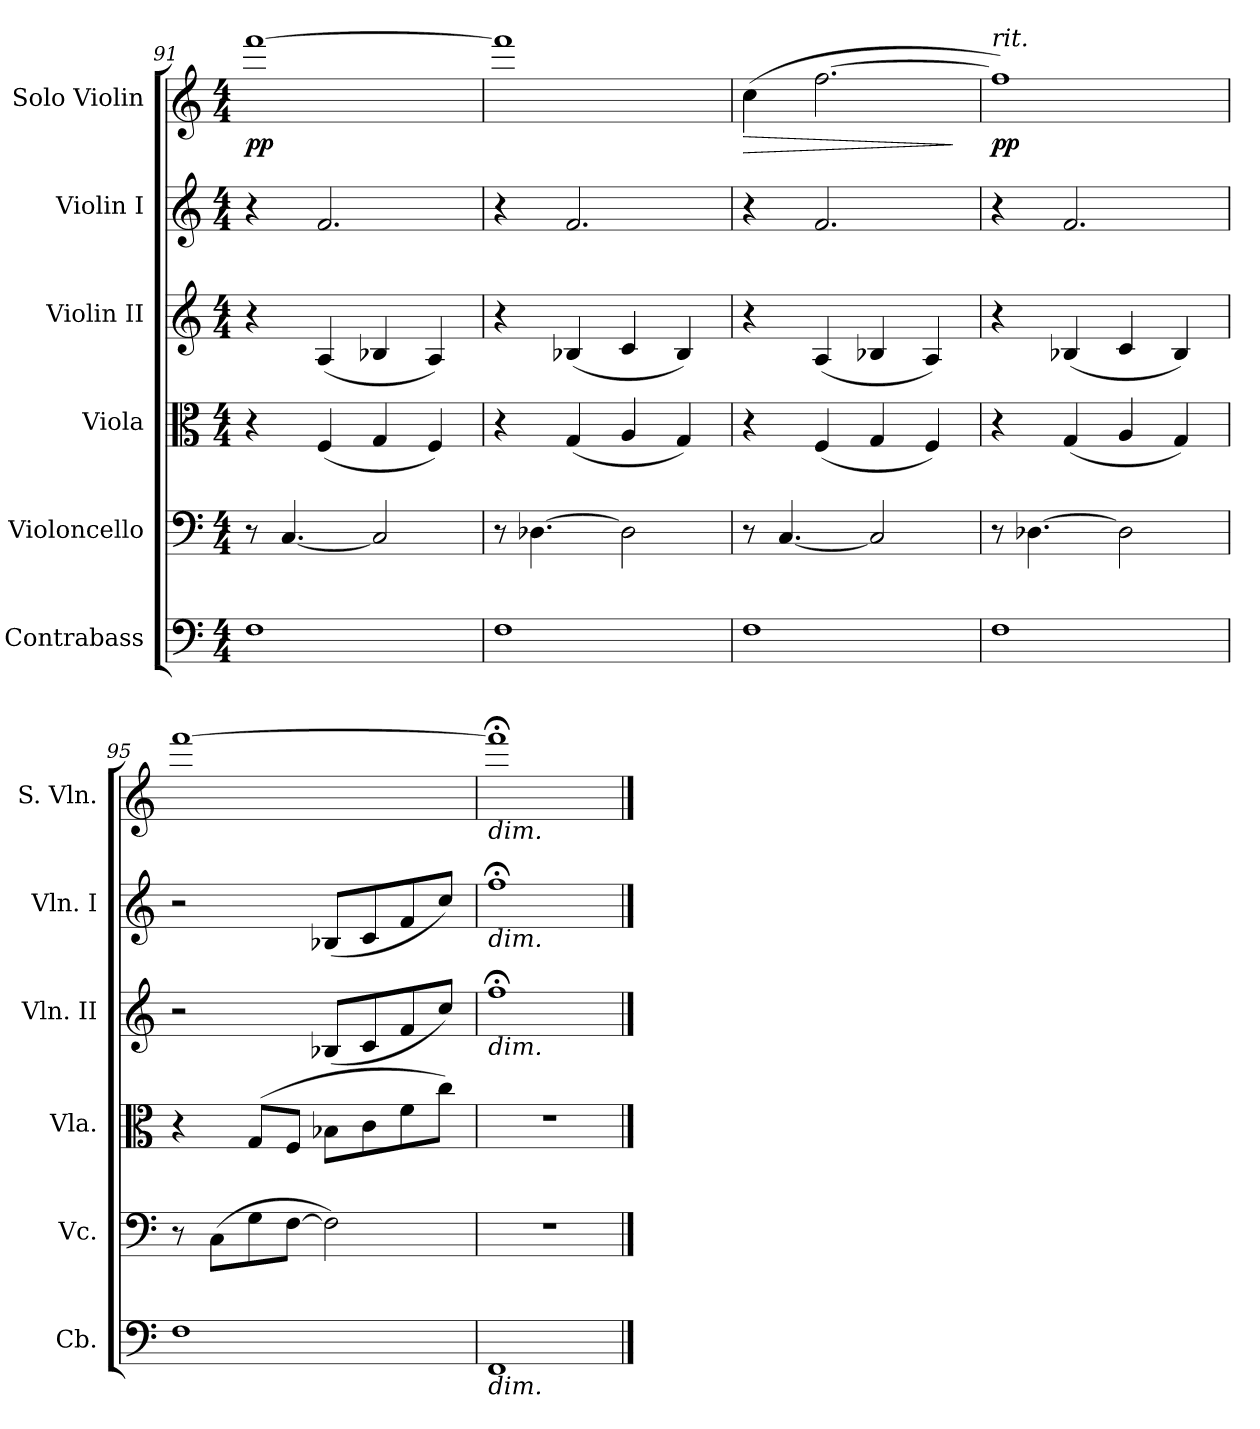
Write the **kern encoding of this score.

**kern	**kern	**kern	**kern	**kern	**kern	**dynam
*part6	*part5	*part4	*part3	*part2	*part1	*part1
*staff6	*staff5	*staff4	*staff3	*staff2	*staff1	*staff1
*I"Contrabass	*I"Violoncello	*I"Viola	*I"Violin II	*I"Violin I	*I"Solo Violin	*
*I'Cb.	*I'Vc.	*I'Vla.	*I'Vln. II	*I'Vln. I	*I'S. Vln.	*
!!LO:LB:g=z
*clefF4	*clefF4	*clefC3	*clefG2	*clefG2	*clefG2	*
*ITrd7c12	*	*	*	*	*	*
*k[]	*k[]	*k[]	*k[]	*k[]	*k[]	*
*M4/4	*M4/4	*M4/4	*M4/4	*M4/4	*M4/4	*
=91	=91	=91	=91	=91	=91	=91
!	!	!	!	!	!	!LO:DY:b
1FF	8r	4r	4r	4r	[1fff	pp
.	[4.C/	.	.	.	.	.
.	.	(<4F/	(<4A/	2.f/	.	.
.	2C/]	4G/	4B-X/	.	.	.
.	.	4F/)	4A/)	.	.	.
=92	=92	=92	=92	=92	=92	=92
1FF	8r	4r	4r	4r	1fff]	.
.	[4.D-X\	.	.	.	.	.
.	.	(<4G/	(<4B-X/	2.f/	.	.
.	2D-\]	4A/	4c/	.	.	.
.	.	4G/)	4B-/)	.	.	.
=93	=93	=93	=93	=93	=93	=93
!	!	!	!	!	!	!LO:HP:b
1FF	8r	4r	4r	4r	(>4cc\	>
.	[4.C/	.	.	.	.	.
.	.	(<4F/	(<4A/	2.f/	[2.ff\	.
.	2C/]	4G/	4B-X/	.	.	.
.	.	4F/)	4A/)	.	.	.
.	.	.	.	.	.	]
=94	=94	=94	=94	=94	=94	=94
!	!	!	!	!	!LO:TX:a:i:t=rit.	!
!	!	!	!	!	!	!LO:DY:b
1FF	8r	4r	4r	4r	1ff])	pp
.	[4.D-X\	.	.	.	.	.
.	.	(<4G/	(<4B-X/	2.f/	.	.
.	2D-\]	4A/	4c/	.	.	.
.	.	4G/)	4B-/)	.	.	.
=95	=95	=95	=95	=95	=95	=95
1FF	8r	4r	2r	2r	[1fff	.
.	(>8C\L	.	.	.	.	.
.	8G\	(>8G/L	.	.	.	.
.	[8F\J	8F/J	.	.	.	.
.	2F\])	8B-X\L	(<8B-X/L	(<8B-X/L	.	.
.	.	8c\	8c/	8c/	.	.
.	.	8f\	8f/	8f/	.	.
.	.	8cc\J)	8cc/J)	8cc/J)	.	.
=96	=96	=96	=96	=96	=96	=96
!	!	!	!	!	!LO:TX:b:i:t=dim.	!
!	!	!	!	!LO:TX:b:i:t=dim.	!	!
!	!	!	!LO:TX:b:i:t=dim.	!	!	!
!LO:TX:b:i:t=dim.	!	!	!	!	!	!
1FFF	1r	1r	1ff;<	1ff;<	1fff;<]	.
==	==	==	==	==	==	==
*-	*-	*-	*-	*-	*-	*-
